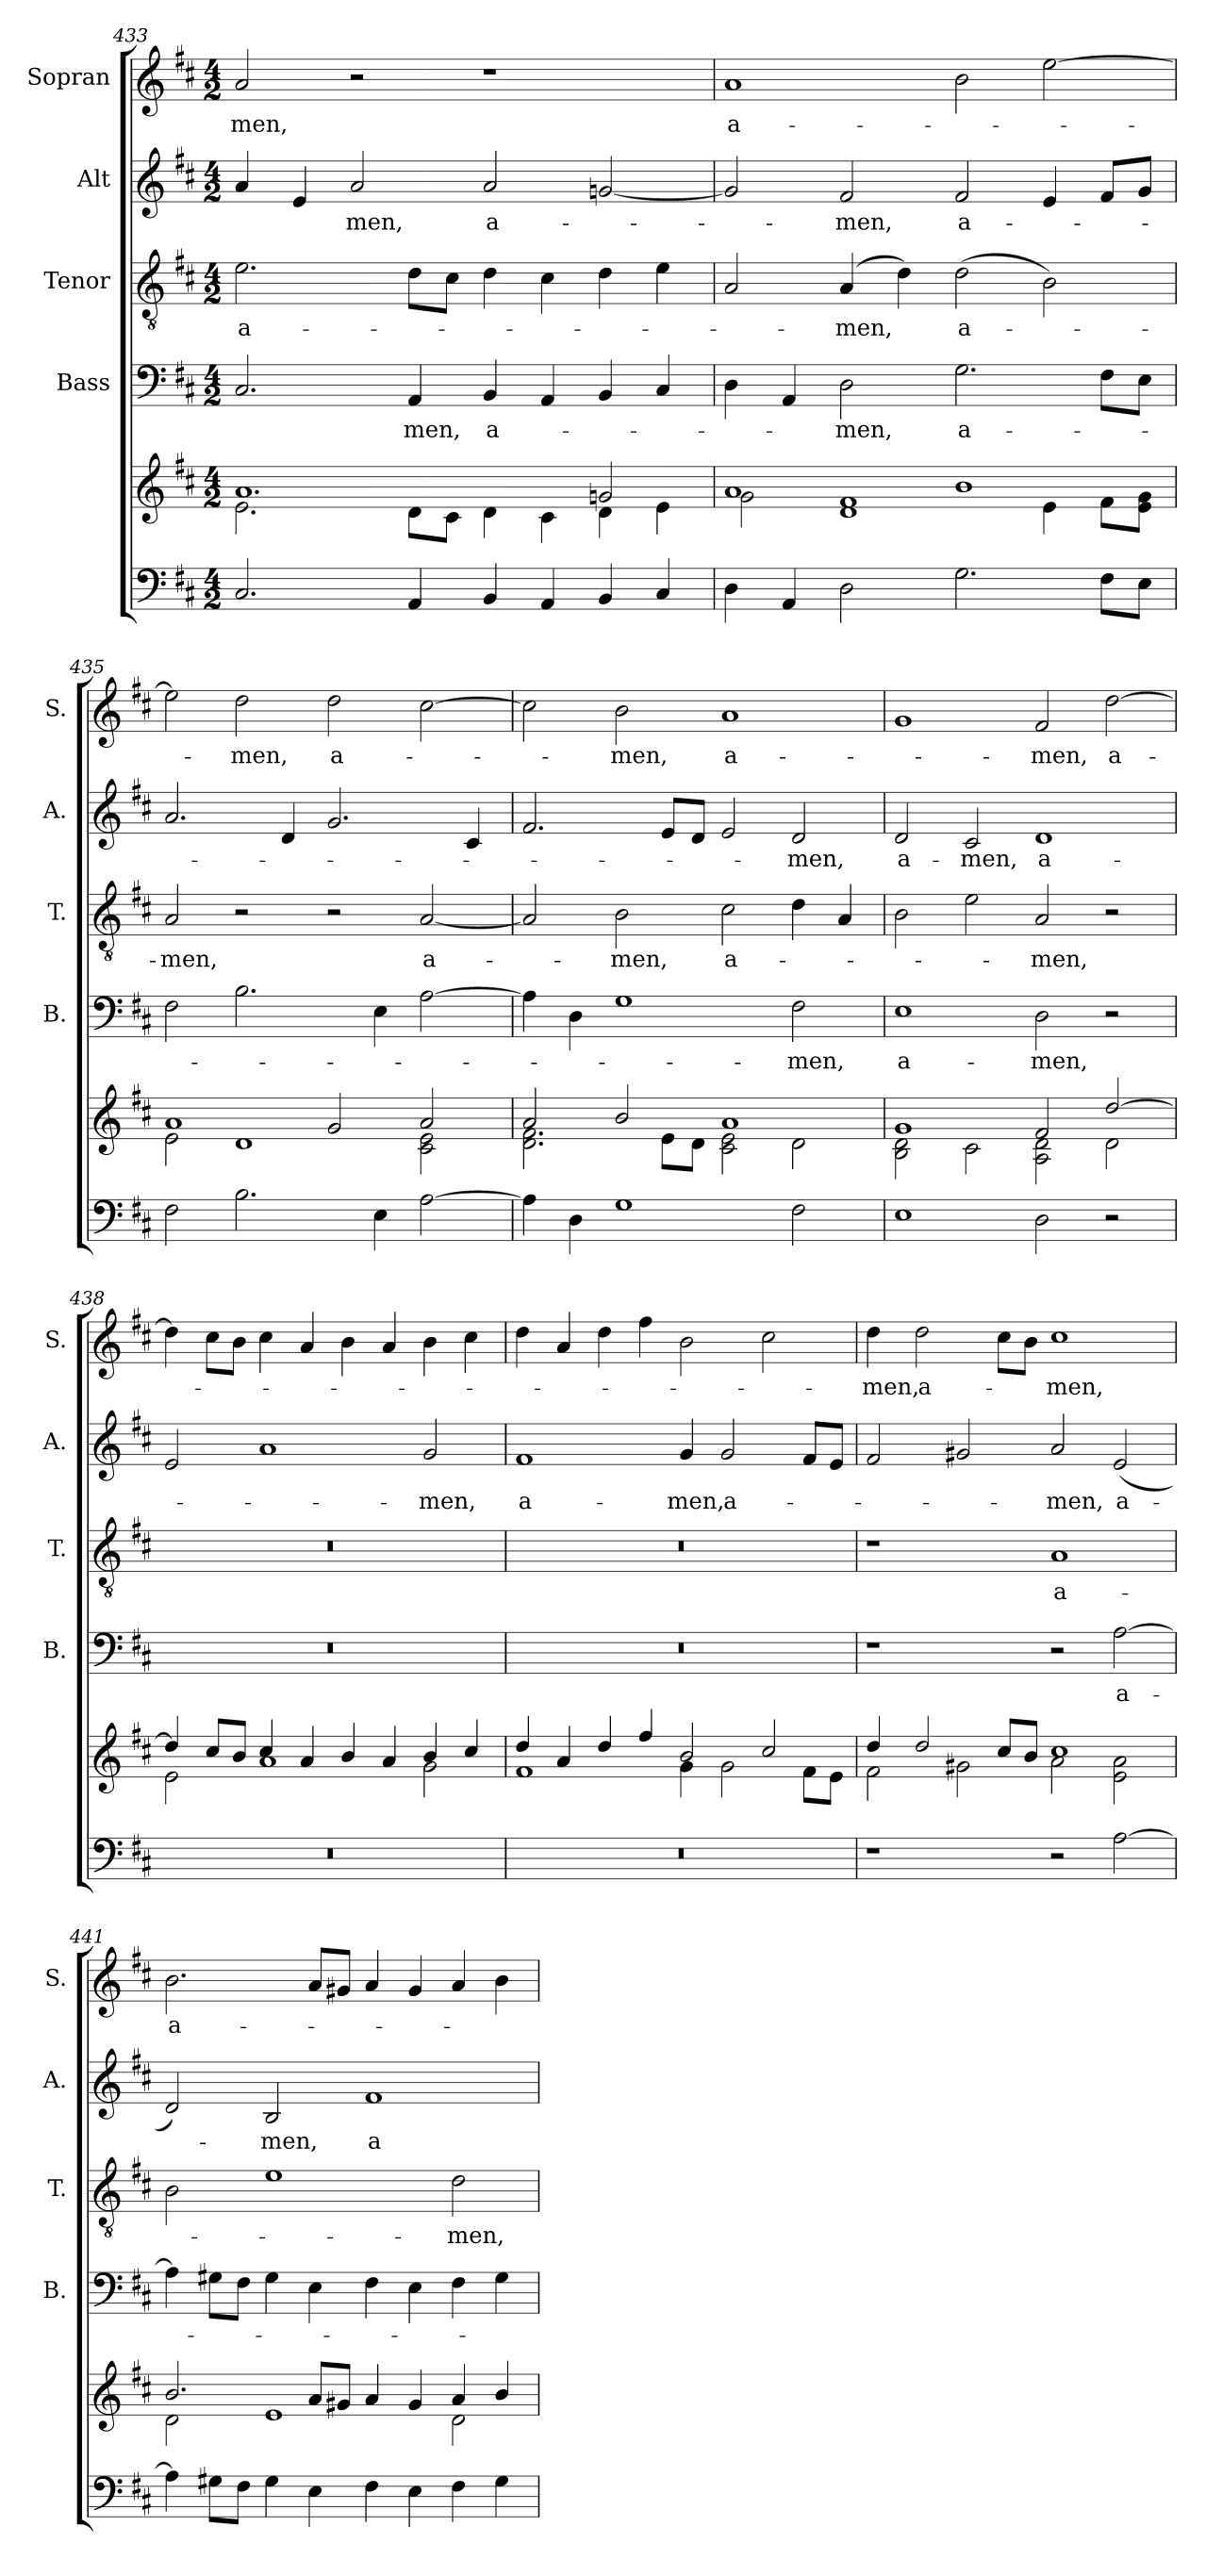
**kern	**kern	**kern	**text	**kern	**text	**kern	**text	**kern	**text
*part5	*part5	*part4	*part4	*part3	*part3	*part2	*part2	*part1	*part1
*staff6	*staff5	*staff4	*staff4	*staff3	*staff3	*staff2	*staff2	*staff1	*staff1
*	*	*I"Bass	*	*I"Tenor	*	*I"Alt	*	*I"Sopran	*
*	*	*I'B.	*	*I'T.	*	*I'A.	*	*I'S.	*
*clefF4	*clefG2	*clefF4	*	*clefGv2	*	*clefG2	*	*clefG2	*
*k[f#c#]	*k[f#c#]	*k[f#c#]	*	*k[f#c#]	*	*k[f#c#]	*	*k[f#c#]	*
*D:	*D:	*D:	*	*D:	*	*D:	*	*D:	*
*M4/2	*M4/2	*M4/2	*	*M4/2	*	*M4/2	*	*M4/2	*
=433	=433	=433	=433	=433	=433	=433	=433	=433	=433
*	*^	*	*	*	*	*	*	*	*
!	!	!	!	!	!	!LO:LY:b	!	!	!	!LO:LY:b
2.C#/	1.a	2.e\	2.C#/	.	2.e\	a-	4a/	.	2a/	-men,
.	.	.	.	.	.	.	4e/	.	.	.
!	!	!	!	!	!	!	!	!LO:LY:b	!	!
.	.	.	.	.	.	.	2a/	-men,	2r	.
!	!	!	!	!LO:LY:b	!	!	!	!	!	!
4AA/	.	8d\L	4AA/	-men,	8d\L	.	.	.	.	.
.	.	8c#\J	.	.	8c#\J	.	.	.	.	.
!	!	!	!	!LO:LY:b	!	!	!	!LO:LY:b	!	!
4BB/	.	4d\	4BB/	a-	4d\	.	2a/	a-	1r	.
4AA/	.	4c#\	4AA/	.	4c#\	.	.	.	.	.
4BB/	2gn/	4d\	4BB/	.	4d\	.	[2gn/	.	.	.
4C#/	.	4e\	4C#/	.	4e\	.	.	.	.	.
=434	=434	=434	=434	=434	=434	=434	=434	=434	=434	=434
!	!	!	!	!	!	!	!	!	!	!LO:LY:b
4D\	1a	2g\	4D\	.	2A/	.	2g/]	.	1a	a-
4AA/	.	.	4AA/	.	.	.	.	.	.	.
!	!	!	!	!LO:LY:b	!	!LO:LY:b	!	!LO:LY:b	!	!
2D\	.	1d 1f#	2D\	-men,	(4A/	-men,	2f#/	-men,	.	.
.	.	.	.	.	4d\)	.	.	.	.	.
!	!	!	!	!LO:LY:b	!	!LO:LY:b	!	!LO:LY:b	!	!
2.G\	1b	.	2.G\	a-	(>2d\	a-	2f#/	a-	2b\	.
.	.	4e\	.	.	2B\)	.	4e/	.	[2ee\	.
8F#\L	.	8f#\L	8F#\L	.	.	.	8f#/L	.	.	.
8E\J	.	8e\ 8g\J	8E\J	.	.	.	8g/J	.	.	.
=435	=435	=435	=435	=435	=435	=435	=435	=435	=435	=435
!	!	!	!	!	!	!LO:LY:b	!	!	!	!
2F#\	1a	2e\	2F#\	.	2A/	-men,	2.a/	.	2ee\]	.
!	!	!	!	!	!	!	!	!	!	!LO:LY:b
2.B\	.	1d	2.B\	.	2r	.	.	.	2dd\	-men,
.	.	.	.	.	.	.	4d/	.	.	.
!	!	!	!	!	!	!	!	!	!	!LO:LY:b
.	2g/	.	.	.	2r	.	2.g/	.	2dd\	a-
4E\	.	.	4E\	.	.	.	.	.	.	.
!	!	!	!	!	!	!LO:LY:b	!	!	!	!
[2A\	2a/	2c#\ 2e\	[2A\	.	[2A/	a-	.	.	[2cc#\	.
.	.	.	.	.	.	.	4c#/	.	.	.
!!LO:PB:g=z
=436	=436	=436	=436	=436	=436	=436	=436	=436	=436	=436
4A\]	2a/	2.d\ 2.f#\	4A\]	.	2A/]	.	2.f#/	.	2cc#\]	.
4D\	.	.	4D\	.	.	.	.	.	.	.
!	!	!	!	!	!	!LO:LY:b	!	!	!	!LO:LY:b
1G	2b/	.	1G	.	2B\	-men,	.	.	2b\	-men,
.	.	8e\L	.	.	.	.	8e/L	.	.	.
.	.	8d\J	.	.	.	.	8d/J	.	.	.
!	!	!	!	!	!	!LO:LY:b	!	!	!	!LO:LY:b
.	1a	2c#\ 2e\	.	.	2c#\	a-	2e/	.	1a	a-
!	!	!	!	!LO:LY:b	!	!	!	!LO:LY:b	!	!
2F#\	.	2d\	2F#\	-men,	4d\	.	2d/	-men,	.	.
.	.	.	.	.	4A/	.	.	.	.	.
=437	=437	=437	=437	=437	=437	=437	=437	=437	=437	=437
!	!	!	!	!LO:LY:b	!	!	!	!LO:LY:b	!	!
1E	1g	2B\ 2d\	1E	a-	2B\	.	2d/	a-	1g	.
!	!	!	!	!	!	!	!	!LO:LY:b	!	!
.	.	2c#\	.	.	2e\	.	2c#/	-men,	.	.
!	!	!	!	!LO:LY:b	!	!LO:LY:b	!	!LO:LY:b	!	!LO:LY:b
2D\	2f#/	2A\ 2d\	2D\	-men,	2A/	-men,	1d	a-	2f#/	-men,
!	!	!	!	!	!	!	!	!	!	!LO:LY:b
2r	[>2dd/	2d\	2r	.	2r	.	.	.	[2dd\	a-
=438	=438	=438	=438	=438	=438	=438	=438	=438	=438	=438
0r	4dd/]	2e\	0r	.	0r	.	2e/	.	4dd\]	.
.	8cc#/L	.	.	.	.	.	.	.	8cc#\L	.
.	8b/J	.	.	.	.	.	.	.	8b\J	.
.	4cc#/	1a	.	.	.	.	1a	.	4cc#\	.
.	4a/	.	.	.	.	.	.	.	4a/	.
.	4b/	.	.	.	.	.	.	.	4b\	.
.	4a/	.	.	.	.	.	.	.	4a/	.
!	!	!	!	!	!	!	!	!LO:LY:b	!	!
.	4b/	2g\	.	.	.	.	2g/	-men,	4b\	.
.	4cc#/	.	.	.	.	.	.	.	4cc#\	.
=439	=439	=439	=439	=439	=439	=439	=439	=439	=439	=439
!	!	!	!	!	!	!	!	!LO:LY:b	!	!
0r	4dd/	1f#	0r	.	0r	.	1f#	a-	4dd\	.
.	4a/	.	.	.	.	.	.	.	4a/	.
.	4dd/	.	.	.	.	.	.	.	4dd\	.
.	4ff#/	.	.	.	.	.	.	.	4ff#\	.
!	!	!	!	!	!	!	!	!LO:LY:b	!	!
.	2b/	4g\	.	.	.	.	4g/	-men,	2b\	.
!	!	!	!	!	!	!	!	!LO:LY:b	!	!
.	.	2g\	.	.	.	.	2g/	a-	.	.
.	2cc#/	.	.	.	.	.	.	.	2cc#\	.
.	.	8f#\L	.	.	.	.	8f#/L	.	.	.
.	.	8e\J	.	.	.	.	8e/J	.	.	.
!!LO:LB:g=z
=440	=440	=440	=440	=440	=440	=440	=440	=440	=440	=440
!	!	!	!	!	!	!	!	!	!	!LO:LY:b
1r	4dd/	2f#\	1r	.	1r	.	2f#/	.	4dd\	-men,
!	!	!	!	!	!	!	!	!	!	!LO:LY:b
.	2dd/	.	.	.	.	.	.	.	2dd\	a-
.	.	2g#X\	.	.	.	.	2g#X/	.	.	.
.	8cc#/L	.	.	.	.	.	.	.	8cc#\L	.
.	8b/J	.	.	.	.	.	.	.	8b\J	.
!	!	!	!	!	!	!LO:LY:b	!	!LO:LY:b	!	!LO:LY:b
2r	1cc#	2a\	2r	.	1A	a-	2a/	-men,	1cc#	-men,
!	!	!	!	!LO:LY:b	!	!	!	!LO:LY:b	!	!
[2A\	.	2e\ 2a\	[2A\	a-	.	.	(<2e/	a-	.	.
=441	=441	=441	=441	=441	=441	=441	=441	=441	=441	=441
!	!	!	!	!	!	!	!	!	!	!LO:LY:b
4A\]	2.b/	2d\	4A\]	.	2B\	.	2d/)	.	2.b\	a-
8G#X\L	.	.	8G#X\L	.	.	.	.	.	.	.
8F#\J	.	.	8F#\J	.	.	.	.	.	.	.
!	!	!	!	!	!	!	!	!LO:LY:b	!	!
4G#\	.	1e	4G#\	.	1e	.	2B/	-men,	.	.
4E\	8a/L	.	4E\	.	.	.	.	.	8a/L	.
.	8g#X/J	.	.	.	.	.	.	.	8g#X/J	.
!	!	!	!	!	!	!	!	!LO:LY:b	!	!
4F#\	4a/	.	4F#\	.	.	.	1f#	a-	4a/	.
4E\	4g#/	.	4E\	.	.	.	.	.	4g#/	.
!	!	!	!	!	!	!LO:LY:b	!	!	!	!
4F#\	4a/	2d\	4F#\	.	2d\	-men,	.	.	4a/	.
4G#\	4b/	.	4G#\	.	.	.	.	.	4b\	.
*	*v	*v	*	*	*	*	*	*	*	*
=	=	=	=	=	=	=	=	=	=
*-	*-	*-	*-	*-	*-	*-	*-	*-	*-
